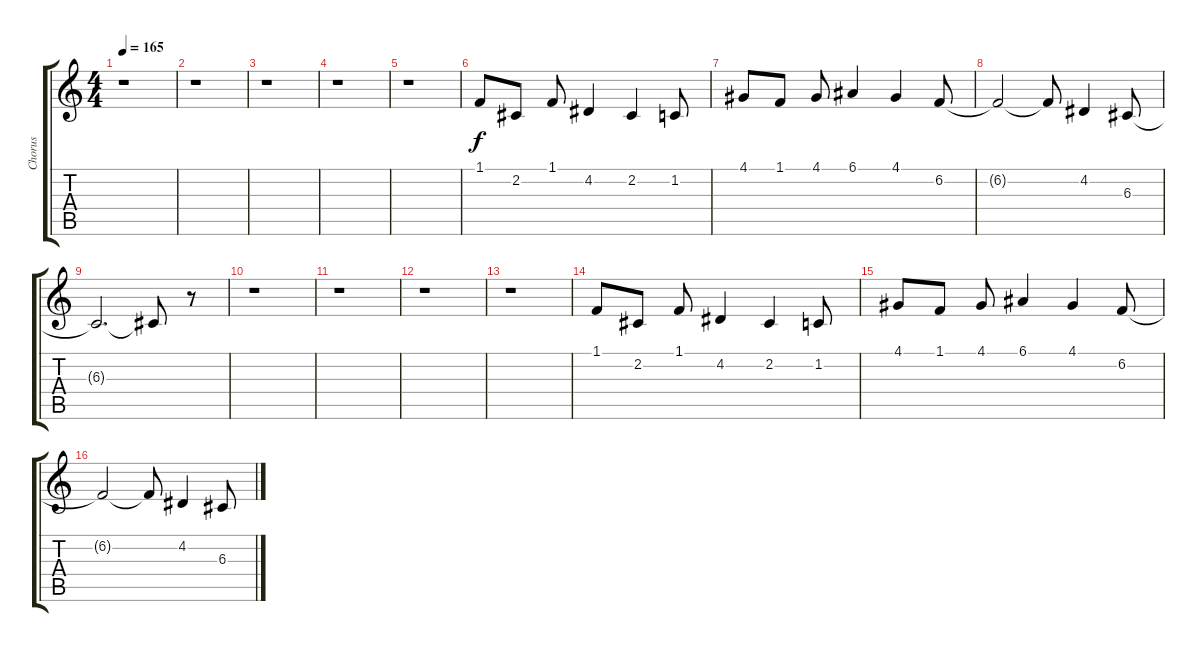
\track ("Chorus" "Chorus") {instrument vibraphone}
\staff {score tabs}
\tuning (E4 B3 G3 D3 A2 E2) {hide}
\ts (4 4)
\tempo 165
\clef g2
\ks c
r.1{dy f} |
r.1 |
r.1 |
r.1 |
r.1 |
1.1.8 2.2.8 1.1.8 4.2.4 2.2.4 1.2.8 |
4.1.8 1.1.8 4.1.8 6.1.4 4.1.4 6.2.8 |
6.2{t}.2 6.2{t}.8 4.2.4 6.3.8 |
6.3{t}.2{d} 6.3{t}.8 r.8 |
r.1 |
r.1 |
r.1 |
r.1 |
1.1.8 2.2.8 1.1.8 4.2.4 2.2.4 1.2.8 |
4.1.8 1.1.8 4.1.8 6.1.4 4.1.4 6.2.8 |
6.2{t}.2 6.2{t}.8 4.2.4 6.3.8
